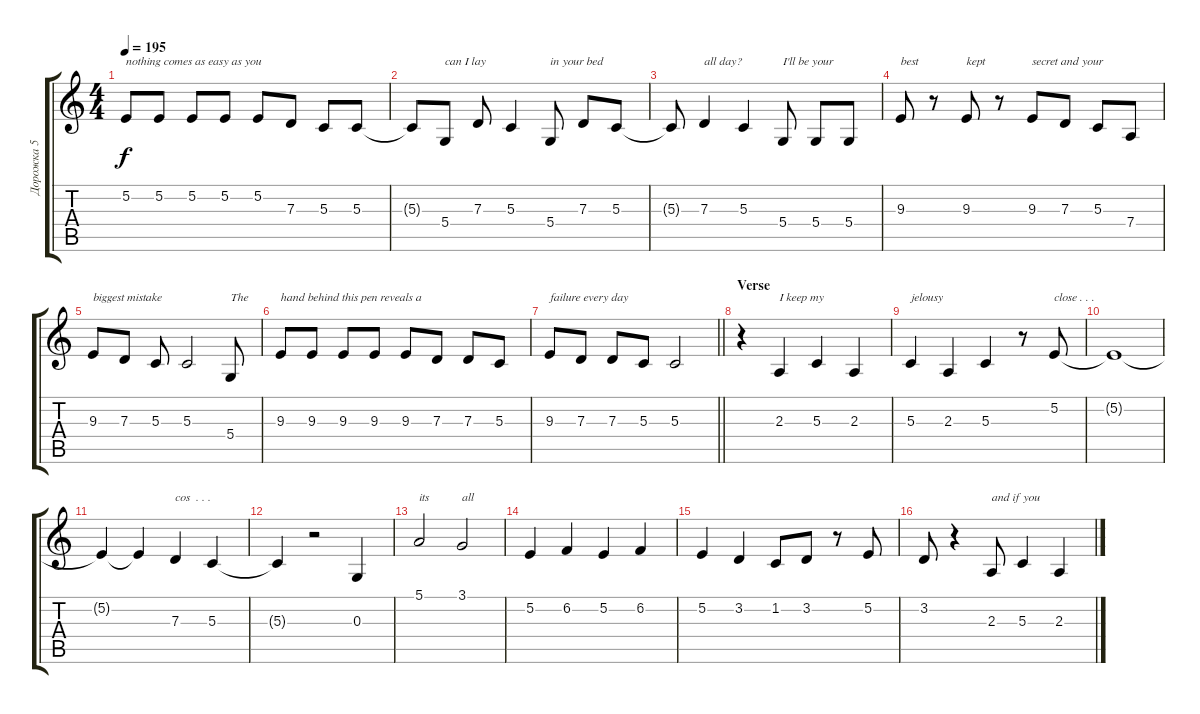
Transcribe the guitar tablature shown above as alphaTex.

\track ("Дорожка 5" "Дорожка 5") {instrument altosax}
\staff {score tabs}
\tuning (E4 B3 G3 D3 A2 E2) {hide}
\ts (4 4)
\tempo 195
\clef g2
\ks c
5.2.8{txt "nothing comes as easy as you" dy f} 5.2.8 5.2.8 5.2.8 5.2.8 7.3.8 5.3.8 5.3.8 |
5.3{t}.8 5.4.8{txt "can I lay"} 7.3.8 5.3.4 5.4.8{txt "in your bed"} 7.3.8 5.3.8 |
5.3{t}.8 7.3.4{txt "all day?"} 5.3.4 5.4.8{txt "I'll be your"} 5.4.8 5.4.8 |
9.3.8{txt "best"} r.8 9.3.8{txt "kept"} r.8 9.3.8{txt "secret and your"} 7.3.8 5.3.8 7.4.8 |
9.3.8{txt "biggest mistake"} 7.3.8 5.3.8 5.3.2 5.4.8{txt "The"} |
9.3.8{txt "hand behind this pen reveals a"} 9.3.8 9.3.8 9.3.8 9.3.8 7.3.8 7.3.8 5.3.8 |
\barLineRight lightlight
9.3.8{txt "failure every day"} 7.3.8 7.3.8 5.3.8 5.3.2 |
\section ("" "Verse")
r.4 2.3.4{txt "I keep my"} 5.3.4 2.3.4 |
5.3.4{txt "jelousy"} 2.3.4 5.3.4 r.8 5.2.8{txt "close . . ."} |
5.2{t}.1 |
5.2{t}.4 5.2{t}.4 7.3.4{txt "cos  . . ."} 5.3.4 |
5.3{t}.4 r.2 0.3.4 |
5.1.2{txt "its"} 3.1.2{txt "all"} |
5.2.4 6.2.4 5.2.4 6.2.4 |
5.2.4 3.2.4 1.2.8 3.2.8 r.8 5.2.8 |
3.2.8 r.4 2.3.8{txt "and if you"} 5.3.4 2.3.4
